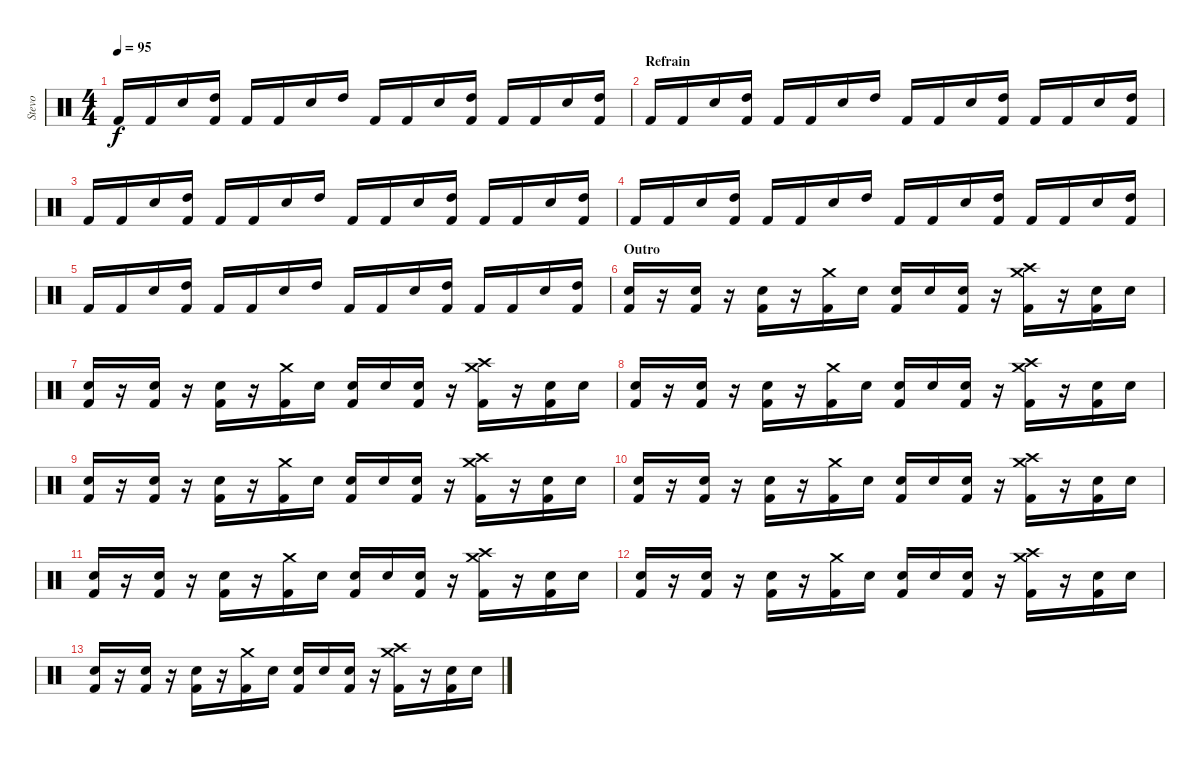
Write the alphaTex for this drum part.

\track ("Stevo" "Stevo") {instrument percussion}
\staff {score}
\articulation defaults
\ts (4 4)
\tempo 95
\clef neutral
\ks c "Kick (hit) 2".16{dy f} "Kick (hit) 2".16 "Electric Snare (hit)".16
("High Tom (hit)" "Kick (hit) 2").16 "Kick (hit) 2".16 "Kick (hit) 2".16 "Electric Snare (hit)".16 "High Tom (hit)".16 "Kick (hit) 2".16 "Kick (hit) 2".16 "Electric Snare (hit)".16 ("High Tom (hit)" "Kick (hit) 2").16 "Kick (hit) 2".16 "Kick (hit) 2".16 "Electric Snare (hit)".16 ("High Tom (hit)" "Kick (hit) 2").16 |
\section ("" "Refrain")
"Kick (hit) 2".16 "Kick (hit) 2".16 "Electric Snare (hit)".16 ("High Tom (hit)" "Kick (hit) 2").16 "Kick (hit) 2".16 "Kick (hit) 2".16 "Electric Snare (hit)".16 "High Tom (hit)".16 "Kick (hit) 2".16 "Kick (hit) 2".16 "Electric Snare (hit)".16 ("High Tom (hit)" "Kick (hit) 2").16 "Kick (hit) 2".16 "Kick (hit) 2".16 "Electric Snare (hit)".16 ("High Tom (hit)" "Kick (hit) 2").16 |
"Kick (hit) 2".16 "Kick (hit) 2".16 "Electric Snare (hit)".16 ("High Tom (hit)" "Kick (hit) 2").16 "Kick (hit) 2".16 "Kick (hit) 2".16 "Electric Snare (hit)".16 "High Tom (hit)".16 "Kick (hit) 2".16 "Kick (hit) 2".16 "Electric Snare (hit)".16 ("High Tom (hit)" "Kick (hit) 2").16 "Kick (hit) 2".16 "Kick (hit) 2".16 "Electric Snare (hit)".16 ("High Tom (hit)" "Kick (hit) 2").16 |
"Kick (hit) 2".16 "Kick (hit) 2".16 "Electric Snare (hit)".16 ("High Tom (hit)" "Kick (hit) 2").16 "Kick (hit) 2".16 "Kick (hit) 2".16 "Electric Snare (hit)".16 "High Tom (hit)".16 "Kick (hit) 2".16 "Kick (hit) 2".16 "Electric Snare (hit)".16 ("High Tom (hit)" "Kick (hit) 2").16 "Kick (hit) 2".16 "Kick (hit) 2".16 "Electric Snare (hit)".16 ("High Tom (hit)" "Kick (hit) 2").16 |
"Kick (hit) 2".16 "Kick (hit) 2".16 "Electric Snare (hit)".16 ("High Tom (hit)" "Kick (hit) 2").16 "Kick (hit) 2".16 "Kick (hit) 2".16 "Electric Snare (hit)".16 "High Tom (hit)".16 "Kick (hit) 2".16 "Kick (hit) 2".16 "Electric Snare (hit)".16 ("High Tom (hit)" "Kick (hit) 2").16 "Kick (hit) 2".16 "Kick (hit) 2".16 "Electric Snare (hit)".16 ("High Tom (hit)" "Kick (hit) 2").16 |
\section ("" "Outro")
("Electric Snare (hit)" "Kick (hit) 2").16 r.16 ("Electric Snare (hit)" "Kick (hit) 2").16 r.16 ("Electric Snare (hit)" "Kick (hit) 2").16 r.16 ("Crash medium (hit)" "Kick (hit) 2").16 "Electric Snare (hit)".16 ("Electric Snare (hit)" "Kick (hit) 2").16 "Electric Snare (hit)".16 ("Electric Snare (hit)" "Kick (hit) 2").16 r.16 ("Crash high (hit)" "Crash medium (hit)" "Kick (hit) 2").16 r.16 ("Electric Snare (hit)" "Kick (hit) 2").16 "Electric Snare (hit)".16 |
("Electric Snare (hit)" "Kick (hit) 2").16 r.16 ("Electric Snare (hit)" "Kick (hit) 2").16 r.16 ("Electric Snare (hit)" "Kick (hit) 2").16 r.16 ("Crash medium (hit)" "Kick (hit) 2").16 "Electric Snare (hit)".16 ("Electric Snare (hit)" "Kick (hit) 2").16 "Electric Snare (hit)".16 ("Electric Snare (hit)" "Kick (hit) 2").16 r.16 ("Crash high (hit)" "Crash medium (hit)" "Kick (hit) 2").16 r.16 ("Electric Snare (hit)" "Kick (hit) 2").16 "Electric Snare (hit)".16 |
("Electric Snare (hit)" "Kick (hit) 2").16 r.16 ("Electric Snare (hit)" "Kick (hit) 2").16 r.16 ("Electric Snare (hit)" "Kick (hit) 2").16 r.16 ("Crash medium (hit)" "Kick (hit) 2").16 "Electric Snare (hit)".16 ("Electric Snare (hit)" "Kick (hit) 2").16 "Electric Snare (hit)".16 ("Electric Snare (hit)" "Kick (hit) 2").16 r.16 ("Crash high (hit)" "Crash medium (hit)" "Kick (hit) 2").16 r.16 ("Electric Snare (hit)" "Kick (hit) 2").16 "Electric Snare (hit)".16 |
("Electric Snare (hit)" "Kick (hit) 2").16 r.16 ("Electric Snare (hit)" "Kick (hit) 2").16 r.16 ("Electric Snare (hit)" "Kick (hit) 2").16 r.16 ("Crash medium (hit)" "Kick (hit) 2").16 "Electric Snare (hit)".16 ("Electric Snare (hit)" "Kick (hit) 2").16 "Electric Snare (hit)".16 ("Electric Snare (hit)" "Kick (hit) 2").16 r.16 ("Crash high (hit)" "Crash medium (hit)" "Kick (hit) 2").16 r.16 ("Electric Snare (hit)" "Kick (hit) 2").16 "Electric Snare (hit)".16 |
("Electric Snare (hit)" "Kick (hit) 2").16 r.16 ("Electric Snare (hit)" "Kick (hit) 2").16 r.16 ("Electric Snare (hit)" "Kick (hit) 2").16 r.16 ("Crash medium (hit)" "Kick (hit) 2").16 "Electric Snare (hit)".16 ("Electric Snare (hit)" "Kick (hit) 2").16 "Electric Snare (hit)".16 ("Electric Snare (hit)" "Kick (hit) 2").16 r.16 ("Crash high (hit)" "Crash medium (hit)" "Kick (hit) 2").16 r.16 ("Electric Snare (hit)" "Kick (hit) 2").16 "Electric Snare (hit)".16 |
("Electric Snare (hit)" "Kick (hit) 2").16 r.16 ("Electric Snare (hit)" "Kick (hit) 2").16 r.16 ("Electric Snare (hit)" "Kick (hit) 2").16 r.16 ("Crash medium (hit)" "Kick (hit) 2").16 "Electric Snare (hit)".16 ("Electric Snare (hit)" "Kick (hit) 2").16 "Electric Snare (hit)".16 ("Electric Snare (hit)" "Kick (hit) 2").16 r.16 ("Crash high (hit)" "Crash medium (hit)" "Kick (hit) 2").16 r.16 ("Electric Snare (hit)" "Kick (hit) 2").16 "Electric Snare (hit)".16 |
("Electric Snare (hit)" "Kick (hit) 2").16 r.16 ("Electric Snare (hit)" "Kick (hit) 2").16 r.16 ("Electric Snare (hit)" "Kick (hit) 2").16 r.16 ("Crash medium (hit)" "Kick (hit) 2").16 "Electric Snare (hit)".16 ("Electric Snare (hit)" "Kick (hit) 2").16 "Electric Snare (hit)".16 ("Electric Snare (hit)" "Kick (hit) 2").16 r.16 ("Crash high (hit)" "Crash medium (hit)" "Kick (hit) 2").16 r.16 ("Electric Snare (hit)" "Kick (hit) 2").16 "Electric Snare (hit)".16 |
("Electric Snare (hit)" "Kick (hit) 2").16 r.16 ("Electric Snare (hit)" "Kick (hit) 2").16 r.16 ("Electric Snare (hit)" "Kick (hit) 2").16 r.16 ("Crash medium (hit)" "Kick (hit) 2").16 "Electric Snare (hit)".16 ("Electric Snare (hit)" "Kick (hit) 2").16 "Electric Snare (hit)".16 ("Electric Snare (hit)" "Kick (hit) 2").16 r.16 ("Crash high (hit)" "Crash medium (hit)" "Kick (hit) 2").16 r.16 ("Electric Snare (hit)" "Kick (hit) 2").16 "Electric Snare (hit)".16
